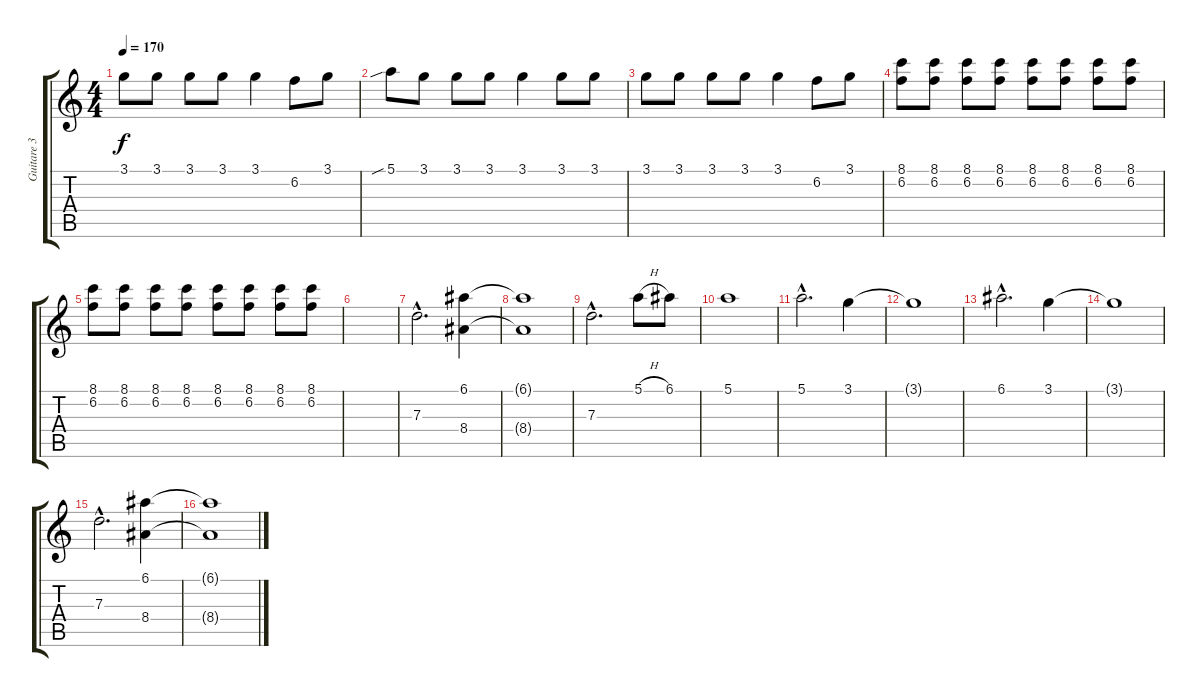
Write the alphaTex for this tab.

\track ("Guitare 3" "Guitare 3") {instrument distortionguitar}
\staff {score tabs}
\tuning (E4 B3 G3 D3 A2 E2) {hide}
\ts (4 4)
\tempo 170
\clef g2
\ks c
3.1.8{dy f} 3.1.8 3.1.8 3.1.8 3.1.4 6.2.8 3.1.8 |
5.1{sib}.8 3.1.8 3.1.8 3.1.8 3.1.4 3.1.8 3.1.8 |
3.1.8 3.1.8 3.1.8 3.1.8 3.1.4 6.2.8 3.1.8 |
(8.1 6.2).8 (8.1 6.2).8 (8.1 6.2).8 (8.1 6.2).8 (8.1 6.2).8 (8.1 6.2).8 (8.1 6.2).8 (8.1 6.2).8 |
(8.1 6.2).8 (8.1 6.2).8 (8.1 6.2).8 (8.1 6.2).8 (8.1 6.2).8 (8.1 6.2).8 (8.1 6.2).8 (8.1 6.2).8 |
|
7.3{hac}.2{d volume 8} (6.1 8.4).4 |
(6.1{t} 8.4{t}).1 |
7.3{hac}.2{d} 5.1{h}.8 6.1.8 |
5.1.1 |
5.1{hac}.2{d} 3.1.4 |
3.1{t}.1 |
6.1{hac}.2{d} 3.1.4 |
3.1{t}.1 |
7.3{hac}.2{d volume 7} (6.1 8.4).4 |
(6.1{t} 8.4{t}).1
